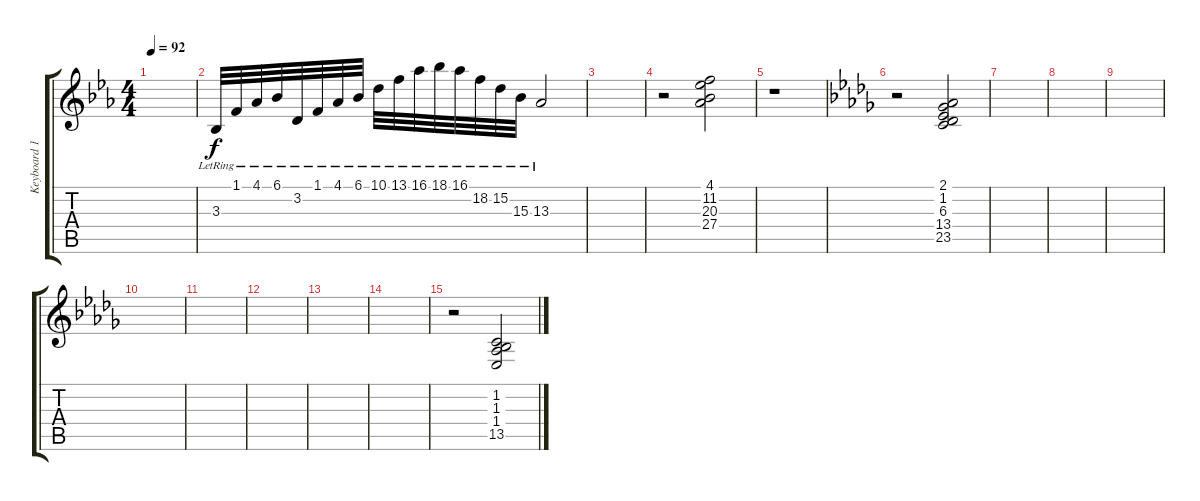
\track ("Keyboard 1" "Keyboard 1") {instrument orchestralharp}
\staff {score tabs}
\tuning (E4 B3 G3 D3 A2 E2) {hide}
\ts (4 4)
\tempo 92
\clef g2
\ks eb
|
3.3{lr}.32 1.1{lr}.32 4.1{lr}.32 6.1{lr}.32 3.2{lr}.32 1.1{lr}.32 4.1{lr}.32 6.1{lr}.32 10.1{lr}.32 13.1{lr}.32 16.1{lr}.32 18.1{lr}.32 16.1{lr}.32 18.2{lr}.32 15.2{lr}.32 15.3{lr}.32 13.3{lr}.2 |
|
r.2{instrument pad1newage} (4.1 11.2 20.3 27.4).2 |
r.1{instrument orchestralharp} |
\ks db
r.2{instrument pad1newage} (2.1 1.2 6.3 13.4 23.5).2 |
|
|
|
|
|
|
|
|
r.2 (1.2 1.3 1.4 13.5).2
